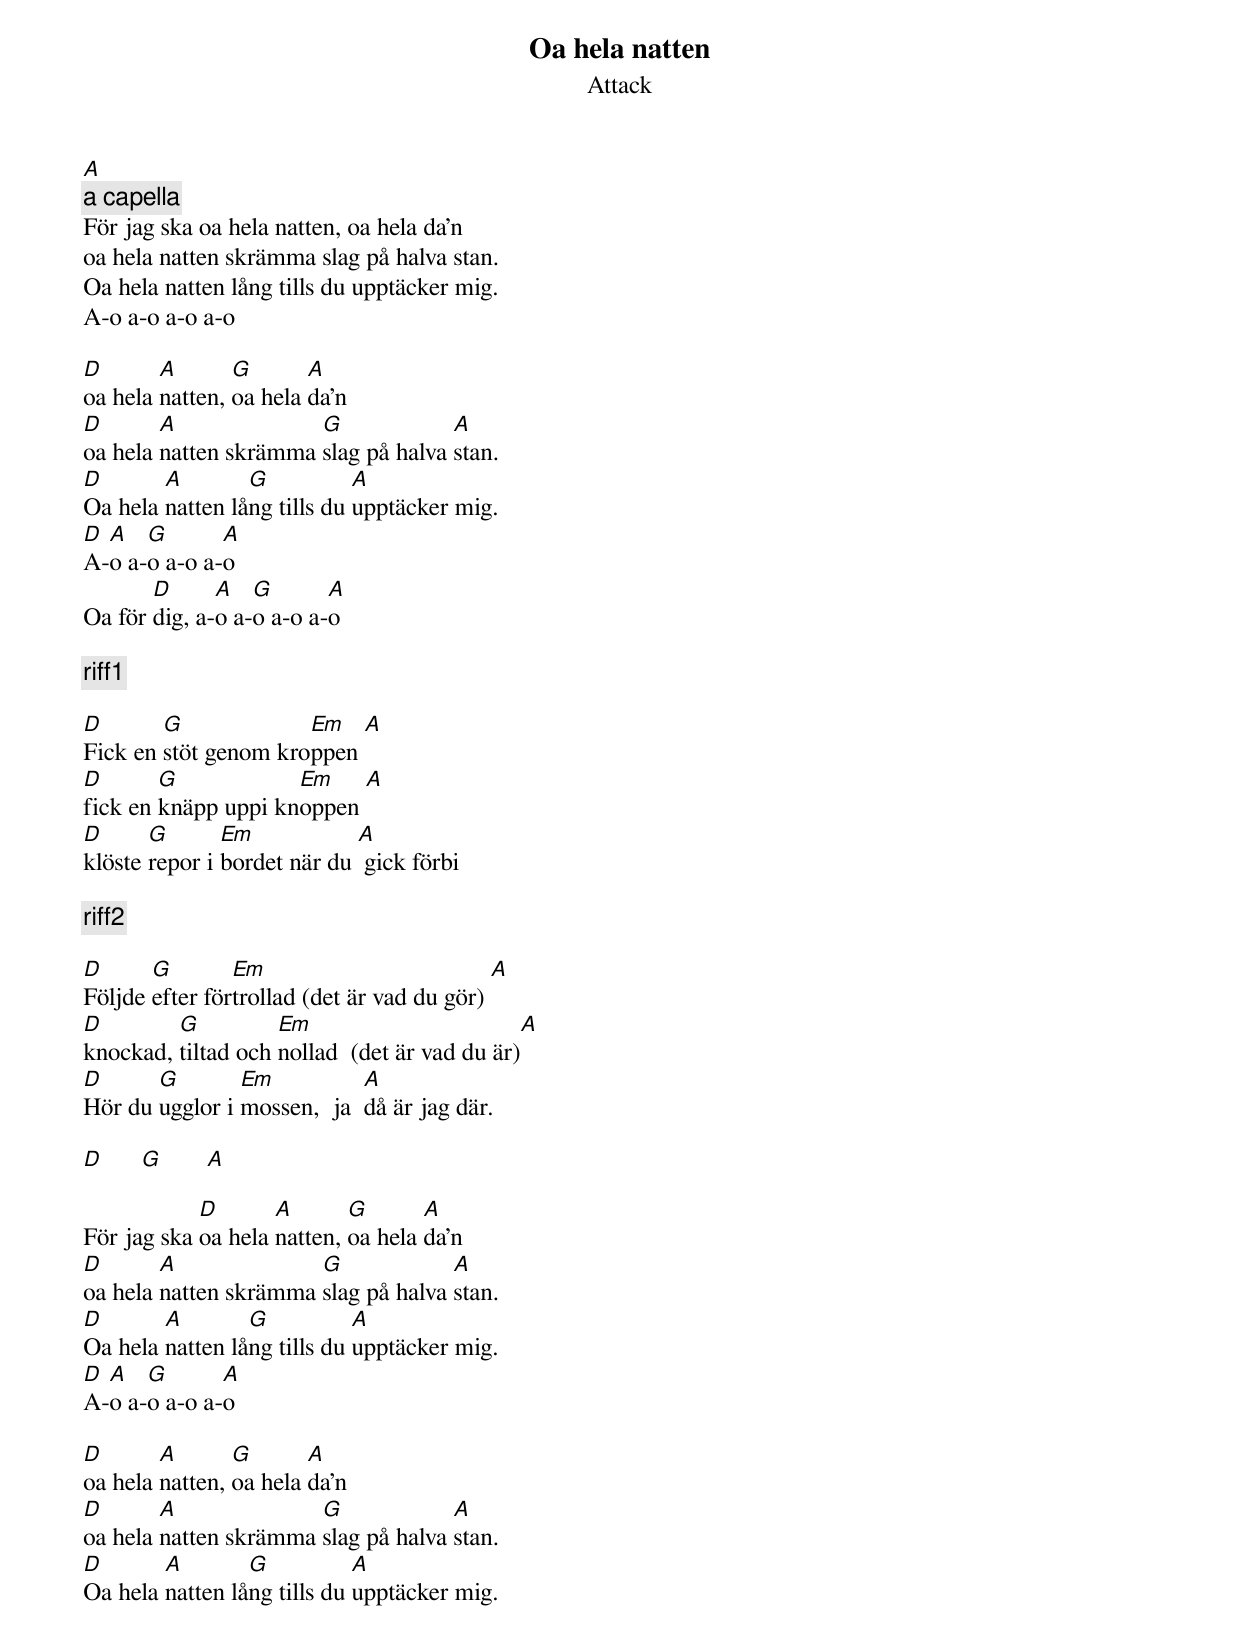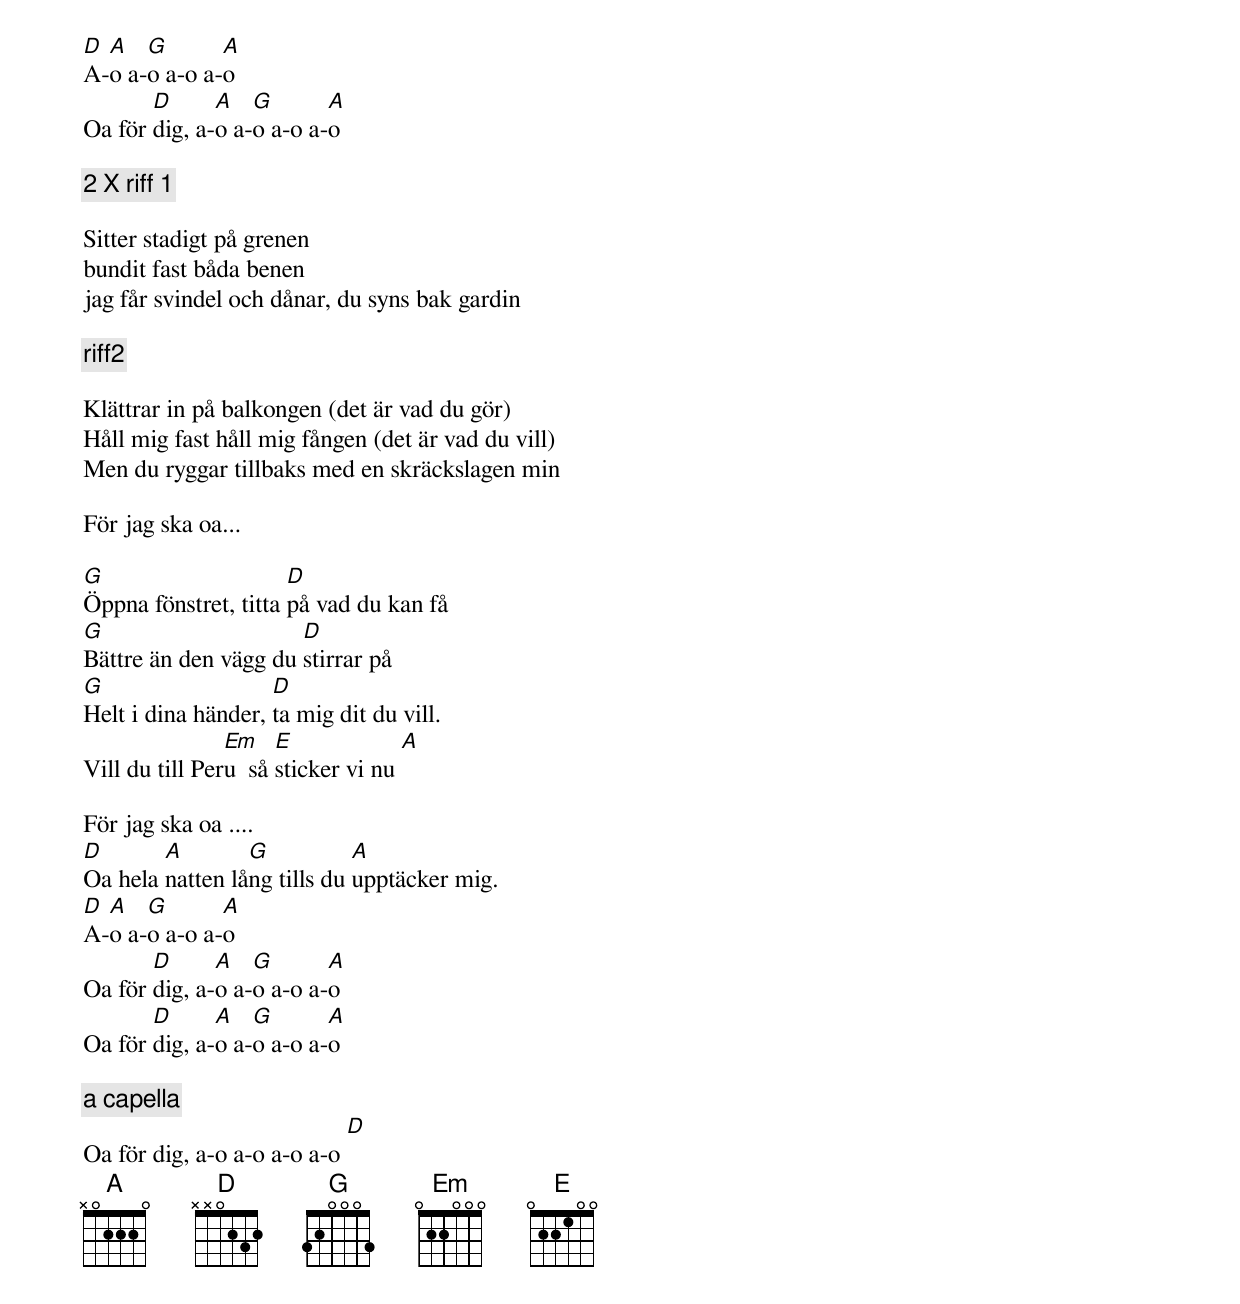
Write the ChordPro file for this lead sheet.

{title: Oa hela natten}
{st: Attack}

[A]
{c: a capella}
För jag ska oa hela natten, oa hela da'n
oa hela natten skrämma slag på halva stan.
Oa hela natten lång tills du upptäcker mig.
A-o a-o a-o a-o

[D]oa hela [A]natten, [G]oa hela [A]da'n
[D]oa hela [A]natten skrämma [G]slag på halva [A]stan.
[D]Oa hela [A]natten lå[G]ng tills du [A]upptäcker mig.
[D]A-[A]o a-[G]o a-o a-[A]o
Oa för [D]dig, a-[A]o a-[G]o a-o a-[A]o

{c: riff1}

[D]Fick en [G]stöt genom kro[Em]ppen [A]
[D]fick en [G]knäpp uppi kn[Em]oppen [A]
[D]klöste [G]repor i [Em]bordet när du [A] gick förbi

{c:riff2}

[D]Följde [G]efter för[Em]trollad (det är vad du gör) [A]
[D]knockad, [G]tiltad och [Em]nollad  (det är vad du är)[A]
[D]Hör du [G]ugglor i [Em]mossen,  ja  [A]då är jag där.

[D]      [G]       [A]

För jag ska [D]oa hela [A]natten, [G]oa hela [A]da'n
[D]oa hela [A]natten skrämma [G]slag på halva [A]stan.
[D]Oa hela [A]natten lå[G]ng tills du [A]upptäcker mig.
[D]A-[A]o a-[G]o a-o a-[A]o

[D]oa hela [A]natten, [G]oa hela [A]da'n
[D]oa hela [A]natten skrämma [G]slag på halva [A]stan.
[D]Oa hela [A]natten lå[G]ng tills du [A]upptäcker mig.
[D]A-[A]o a-[G]o a-o a-[A]o
Oa för [D]dig, a-[A]o a-[G]o a-o a-[A]o

{c: 2 X riff 1}

Sitter stadigt på grenen
bundit fast båda benen
jag får svindel och dånar, du syns bak gardin

{c:riff2}

Klättrar in på balkongen (det är vad du gör)
Håll mig fast håll mig fången (det är vad du vill)
Men du ryggar tillbaks med en skräckslagen min

För jag ska oa...

[G]Öppna fönstret, titta [D]på vad du kan få
[G]Bättre än den vägg du [D]stirrar på
[G]Helt i dina händer, [D]ta mig dit du vill.
Vill du till Per[Em]u  så [E]sticker vi nu [A]

För jag ska oa ....
[D]Oa hela [A]natten lå[G]ng tills du [A]upptäcker mig.
[D]A-[A]o a-[G]o a-o a-[A]o
Oa för [D]dig, a-[A]o a-[G]o a-o a-[A]o
Oa för [D]dig, a-[A]o a-[G]o a-o a-[A]o

{c: a capella}
Oa för dig, a-o a-o a-o a-o [D]
